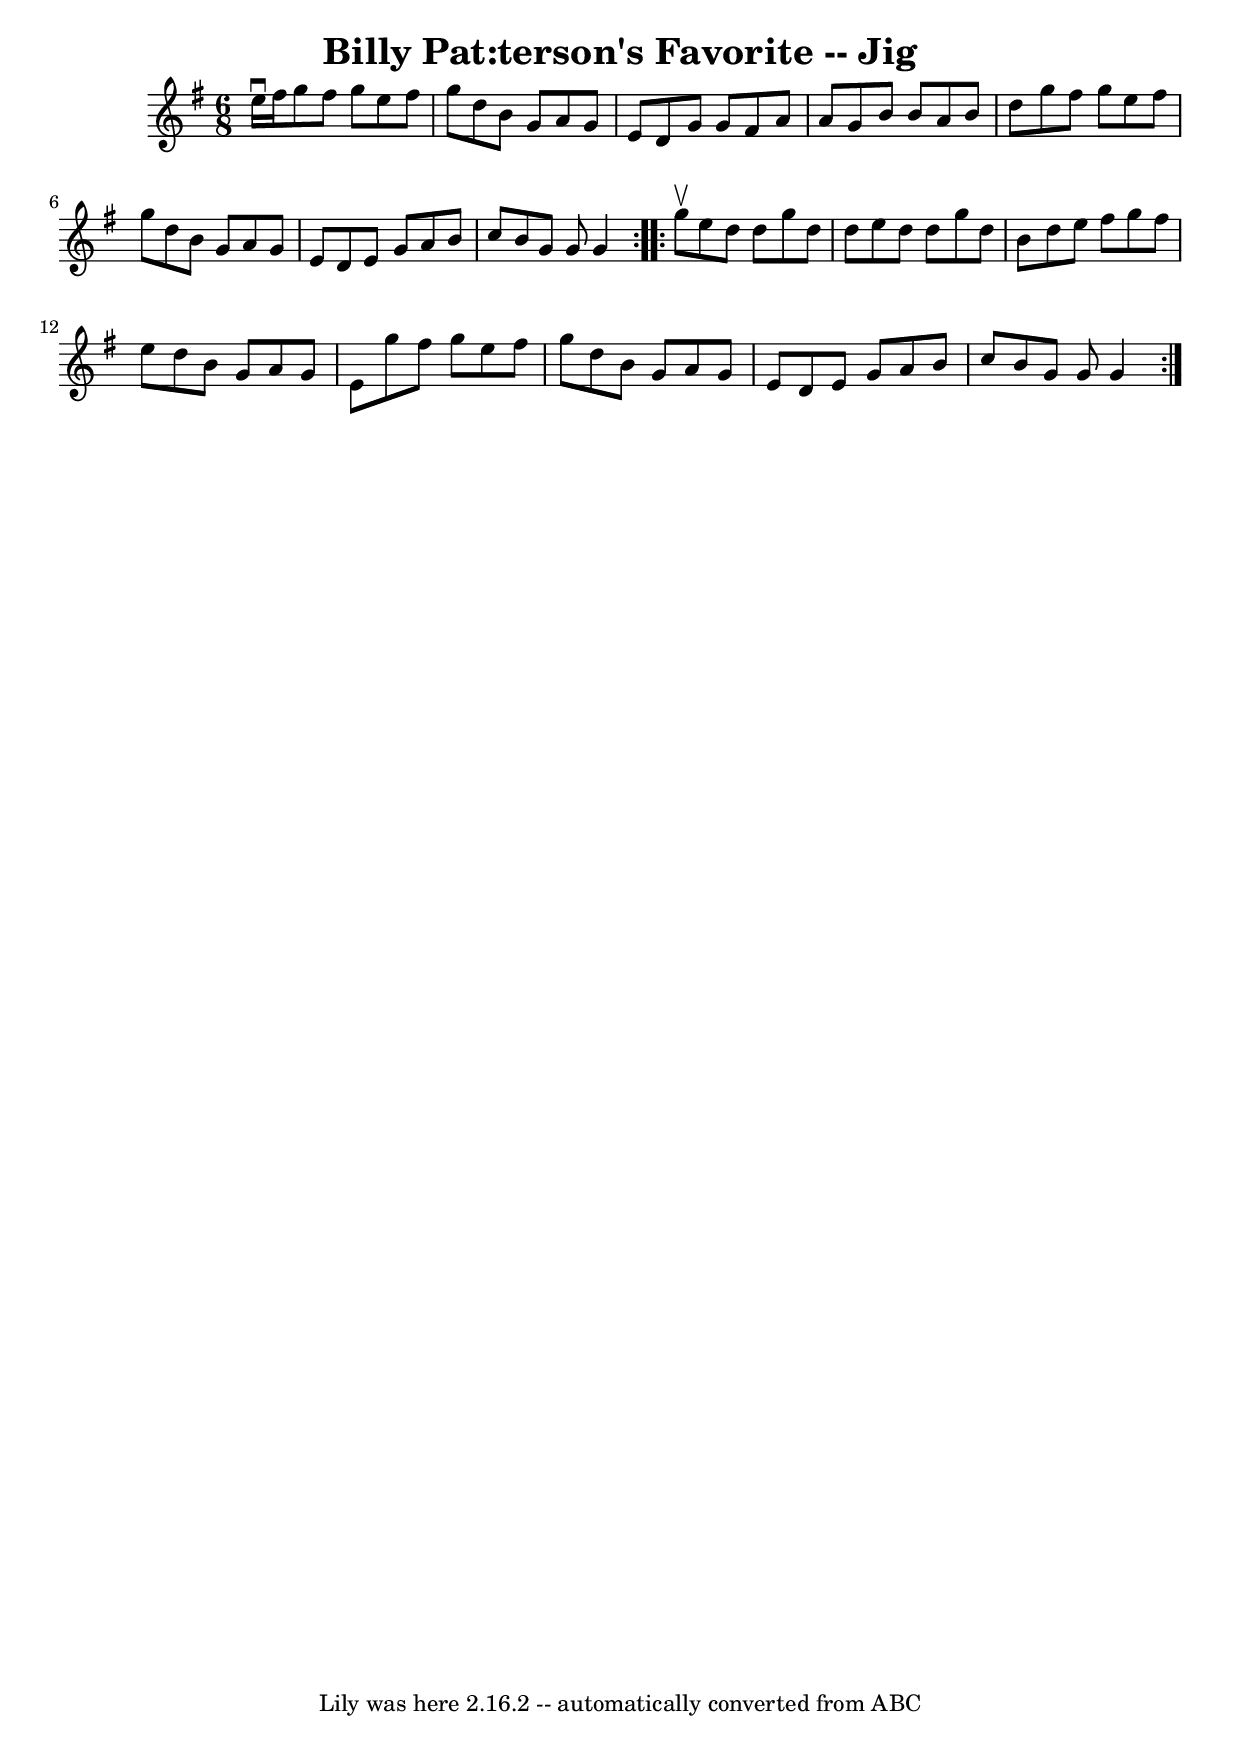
\version "2.7.40"
\include "Mammoth.ily"
\header {
	book = "Ryan's Mammoth Collection"
	crossRefNumber = "1"
	footnotes = "\\\\83 422"
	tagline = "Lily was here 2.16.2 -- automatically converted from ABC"
	title = "Billy Pat:terson's Favorite -- Jig"
}
voicedefault =  {
\set Score.defaultBarType = "empty"

\repeat volta 2 {
\time 6/8 \key g \major e''16^\downbow fis''16  |
 g''8    
fis''8 g''8 e''8 fis''8 g''8    |
 d''8 b'8 g'8    
a'8 g'8 e'8    |
 d'8 g'8 g'8 fis'8 a'8 a'8    
|
 g'8 b'8 b'8 a'8 b'8 d''8    |
 g''8    
fis''8 g''8 e''8 fis''8 g''8    |
 d''8 b'8 g'8    
a'8 g'8 e'8    |
 d'8 e'8 g'8 a'8 b'8 c''8    
|
 b'8 g'8 g'8 g'4    }     \repeat volta 2 { g''8^\upbow 
|
 e''8 d''8 d''8 g''8 d''8 d''8    |
 e''8    
d''8 d''8 g''8 d''8 b'8    |
 d''8 e''8 fis''8    
g''8 fis''8 e''8    |
 d''8 b'8 g'8 a'8 g'8 e'8    
|
 g''8 fis''8 g''8 e''8 fis''8 g''8    |
   
d''8 b'8 g'8 a'8 g'8 e'8    |
 d'8 e'8 g'8 a'8  
 b'8 c''8    |
 b'8 g'8 g'8 g'4    }   
}

\score{
    <<

	\context Staff="default"
	{
	    \voicedefault 
	}

    >>
	\layout {
	}
	\midi {}
}
